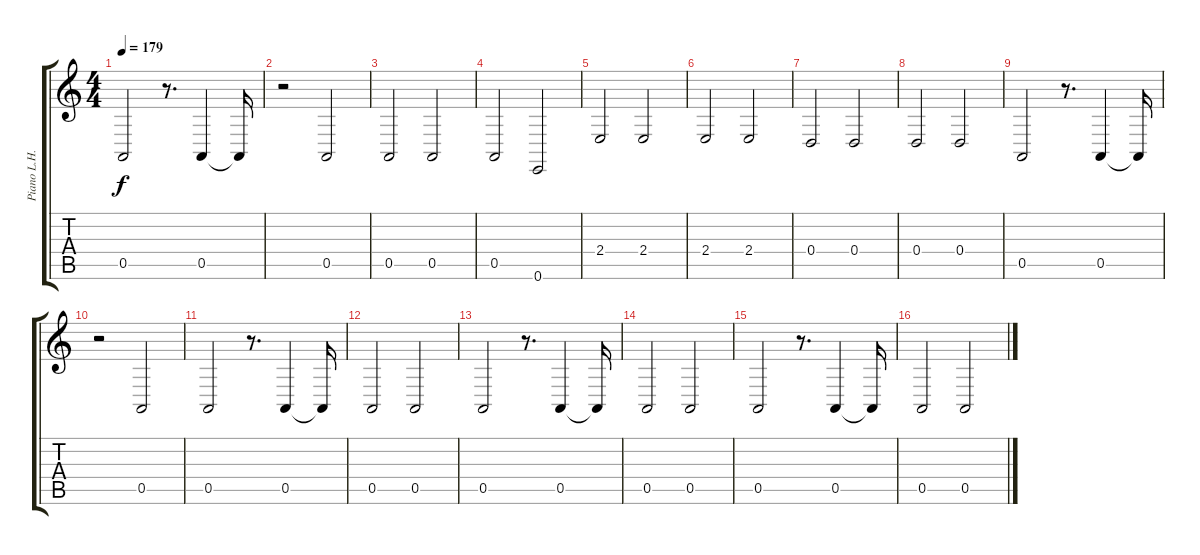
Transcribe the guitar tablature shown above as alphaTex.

\track ("Piano L.H." "Piano L.H.") {instrument acousticgrandpiano}
\staff {score tabs}
\tuning (E4 B3 G3 D3 A2 E2) {hide}
\ts (4 4)
\tempo 179
\clef g2
\ks c
0.5.2{dy f} r.8{d} 0.5.4 0.5{t}.16 |
r.2 0.5.2 |
0.5.2 0.5.2 |
0.5.2 0.6.2 |
2.4.2 2.4.2 |
2.4.2 2.4.2 |
0.4.2 0.4.2 |
0.4.2 0.4.2 |
0.5.2 r.8{d} 0.5.4 0.5{t}.16 |
r.2 0.5.2 |
0.5.2 r.8{d} 0.5.4 0.5{t}.16 |
0.5.2 0.5.2 |
0.5.2 r.8{d} 0.5.4 0.5{t}.16 |
0.5.2 0.5.2 |
0.5.2 r.8{d} 0.5.4 0.5{t}.16 |
0.5.2 0.5.2
